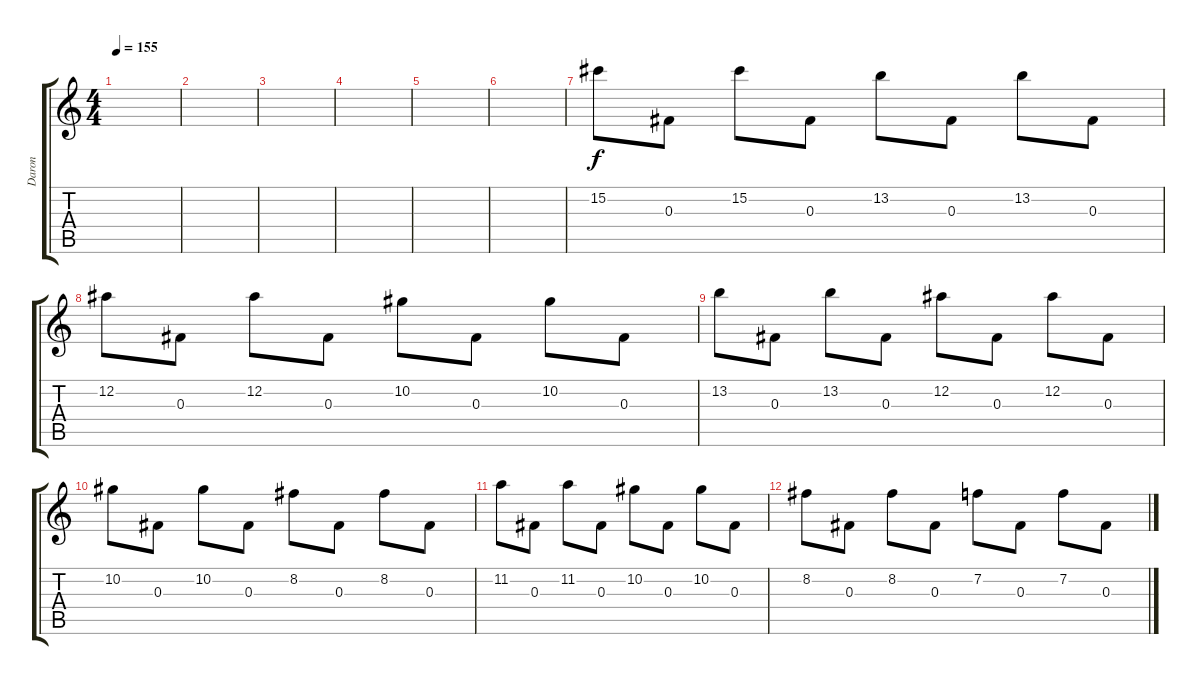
\track ("Daron" "Daron") {instrument electricguitarclean}
\staff {score tabs}
\tuning (Eb4 Bb3 Gb3 Db3 Ab2 Db2) {hide}
\ts (4 4)
\tempo 155
\clef g2
\ks c
|
|
|
|
|
|
15.2.8 0.3.8 15.2.8 0.3.8 13.2.8 0.3.8 13.2.8 0.3.8 |
12.2.8 0.3.8 12.2.8 0.3.8 10.2.8 0.3.8 10.2.8 0.3.8 |
13.2.8 0.3.8 13.2.8 0.3.8 12.2.8 0.3.8 12.2.8 0.3.8 |
10.2.8 0.3.8 10.2.8 0.3.8 8.2.8 0.3.8 8.2.8 0.3.8 |
11.2.8 0.3.8 11.2.8 0.3.8 10.2.8 0.3.8 10.2.8 0.3.8 |
8.2.8 0.3.8 8.2.8 0.3.8 7.2.8 0.3.8 7.2.8 0.3.8
